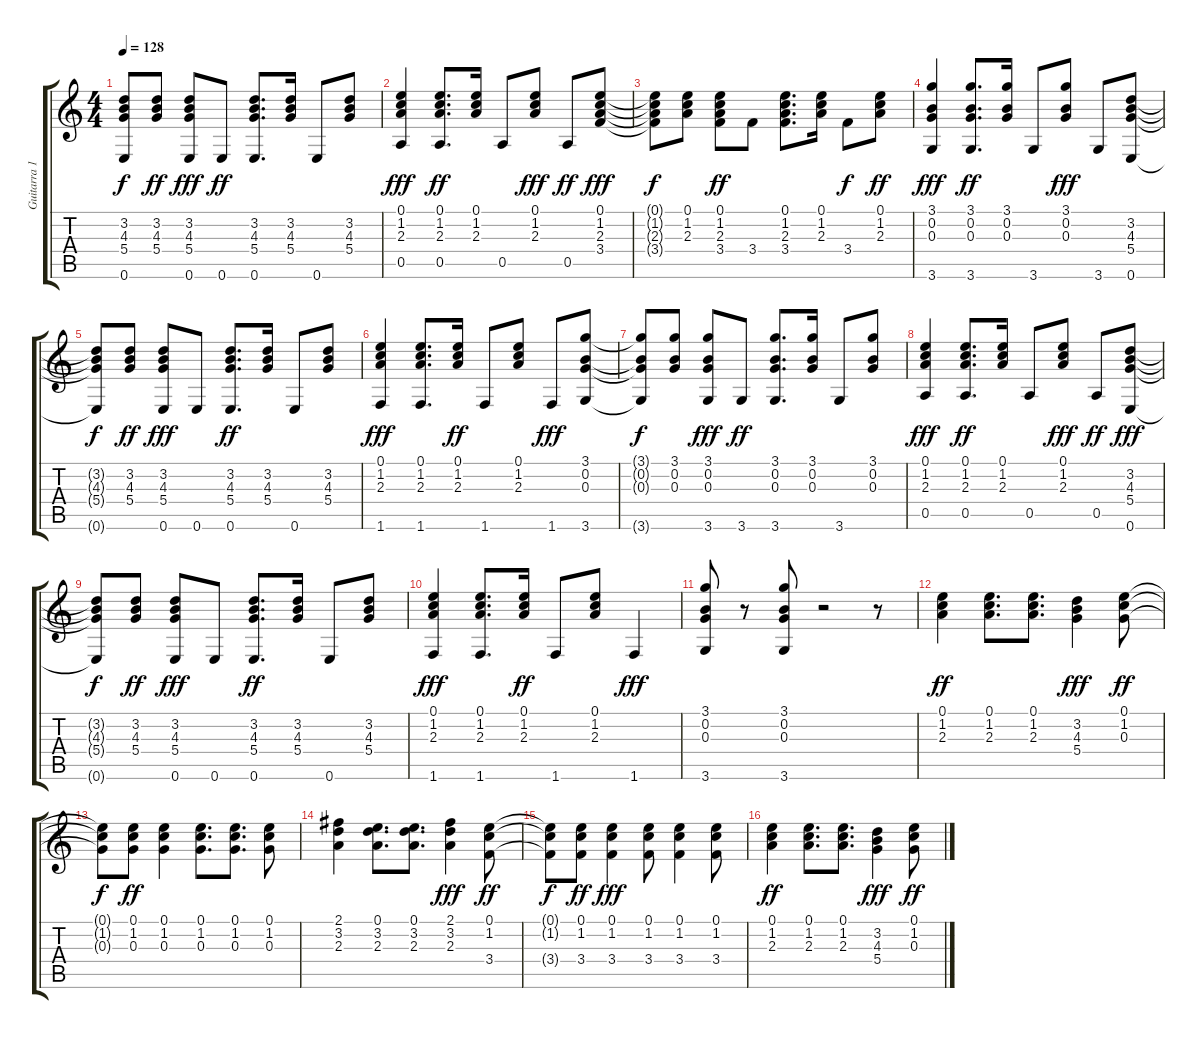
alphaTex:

\track ("Guitarra 1" "Guitarra 1") {instrument acousticguitarsteel}
\staff {score tabs}
\tuning (E4 B3 G3 D3 A2 E2) {hide}
\ts (4 4)
\tempo 128
\clef g2
\ks c
(3.2{t} 4.3{t} 5.4{t} 0.6{t}).8{dy f} (3.2 4.3 5.4).8{dy ff} (3.2 4.3 5.4 0.6).8{dy fff} 0.6.8{dy ff} (3.2 4.3 5.4 0.6).8{d} (3.2 4.3 5.4).16 0.6.8 (3.2 4.3 5.4).8 |
(0.1 1.2 2.3 0.5).4{dy fff} (0.1 1.2 2.3 0.5).8{d dy ff} (0.1 1.2 2.3).16 0.5.8 (0.1 1.2 2.3).8{dy fff} 0.5.8{dy ff} (0.1 1.2 2.3 3.4).8{dy fff} |
(0.1{t} 1.2{t} 2.3{t} 3.4{t}).8{dy f} (0.1 1.2 2.3).8 (0.1 1.2 2.3 3.4).8{dy ff} 3.4.8 (0.1 1.2 2.3 3.4).8{d} (0.1 1.2 2.3).16 3.4.8{dy f} (0.1 1.2 2.3).8{dy ff} |
(3.1 0.2 0.3 3.6).4{dy fff} (3.1 0.2 0.3 3.6).8{d dy ff} (3.1 0.2 0.3).16 3.6.8 (3.1 0.2 0.3).8{dy fff} 3.6.8 (3.2 4.3 5.4 0.6).8 |
(3.2{t} 4.3{t} 5.4{t} 0.6{t}).8{dy f} (3.2 4.3 5.4).8{dy ff} (3.2 4.3 5.4 0.6).8{dy fff} 0.6.8 (3.2 4.3 5.4 0.6).8{d dy ff} (3.2 4.3 5.4).16 0.6.8 (3.2 4.3 5.4).8 |
(0.1 1.2 2.3 1.6).4{dy fff} (0.1 1.2 2.3 1.6).8{d} (0.1 1.2 2.3).16{dy ff} 1.6.8 (0.1 1.2 2.3).8 1.6.8{dy fff} (3.1 0.2 0.3 3.6).8 |
(3.1{t} 0.2{t} 0.3{t} 3.6{t}).8{dy f} (3.1 0.2 0.3).8 (3.1 0.2 0.3 3.6).8{dy fff} 3.6.8{dy ff} (3.1 0.2 0.3 3.6).8{d} (3.1 0.2 0.3).16 3.6.8 (3.1 0.2 0.3).8 |
(0.1 1.2 2.3 0.5).4{dy fff} (0.1 1.2 2.3 0.5).8{d dy ff} (0.1 1.2 2.3).16 0.5.8 (0.1 1.2 2.3).8{dy fff} 0.5.8{dy ff} (3.2 4.3 5.4 0.6).8{dy fff} |
(3.2{t} 4.3{t} 5.4{t} 0.6{t}).8{dy f} (3.2 4.3 5.4).8{dy ff} (3.2 4.3 5.4 0.6).8{dy fff} 0.6.8 (3.2 4.3 5.4 0.6).8{d dy ff} (3.2 4.3 5.4).16 0.6.8 (3.2 4.3 5.4).8 |
(0.1 1.2 2.3 1.6).4{dy fff} (0.1 1.2 2.3 1.6).8{d} (0.1 1.2 2.3).16{dy ff} 1.6.8 (0.1 1.2 2.3).8 1.6.4{dy fff} |
(3.1 0.2 0.3 3.6).8 r.8 (3.1 0.2 0.3 3.6).8 r.2 r.8 |
(0.1 1.2 2.3).4{dy ff} (0.1 1.2 2.3).8{d} (0.1 1.2 2.3).8{d} (3.2 4.3 5.4).4{dy fff} (0.1 1.2 0.3).8{dy ff} |
(0.1{t} 1.2{t} 0.3{t}).8{dy f} (0.1 1.2 0.3).8{dy ff} (0.1 1.2 0.3).4 (0.1 1.2 0.3).8{d} (0.1 1.2 0.3).8{d} (0.1 1.2 0.3).8 |
(2.1 3.2 2.3).4 (0.1 3.2 2.3).8{d} (0.1 3.2 2.3).8{d} (2.1 3.2 2.3).4{dy fff} (0.1 1.2 3.4).8{dy ff} |
(0.1{t} 1.2{t} 3.4{t}).8{dy f} (0.1 1.2 3.4).8{dy ff} (0.1 1.2 3.4).4{dy fff} (0.1 1.2 3.4).8 (0.1 1.2 3.4).4 (0.1 1.2 3.4).8 |
(0.1 1.2 2.3).4{dy ff} (0.1 1.2 2.3).8{d} (0.1 1.2 2.3).8{d} (3.2 4.3 5.4).4{dy fff} (0.1 1.2 0.3).8{dy ff}
